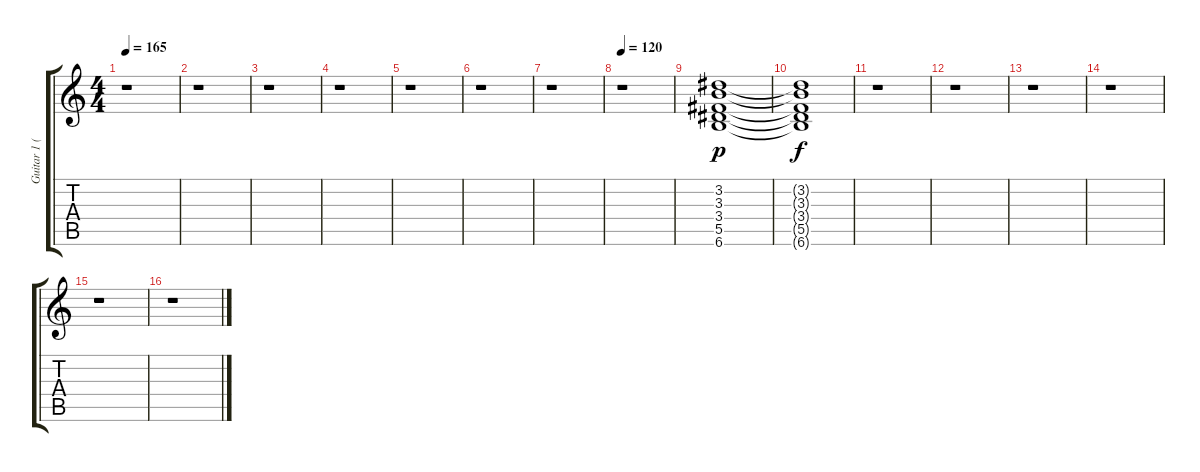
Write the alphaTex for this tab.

\track ("Guitar 1 (Clean)" "Guitar 1 (") {instrument electricguitarclean}
\staff {score tabs}
\tuning (F4 C4 Ab3 Eb3 Bb2 F2) {hide}
\ts (4 4)
\tempo 165
\clef g2
\ks c
r.1{dy f} |
r.1 |
r.1 |
r.1 |
r.1 |
r.1 |
r.1 |
\tempo 120
r.1 |
(3.2 3.3 3.4 5.5 6.6).1{dy p} |
(3.2{t} 3.3{t} 3.4{t} 5.5{t} 6.6{t}).1{dy f} |
r.1 |
r.1 |
r.1 |
r.1 |
r.1 |
r.1
